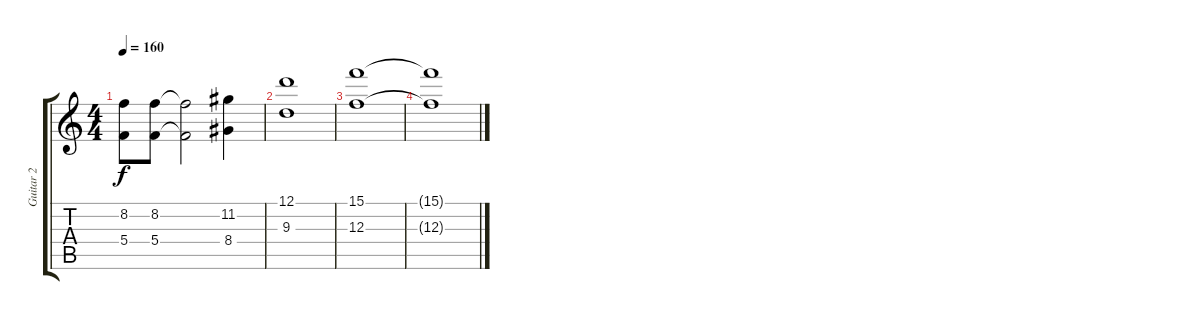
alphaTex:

\track ("Guitar 2" "Guitar 2") {instrument distortionguitar}
\staff {score tabs}
\tuning (D4 A3 F3 C3 G2 C2) {hide}
\ts (4 4)
\tempo 160
\clef g2
\ks c
(8.2 5.4).8{dy f} (8.2 5.4).8 (8.2{t} 5.4{t}).2 (11.2 8.4).4 |
(12.1 9.3).1 |
(15.1 12.3).1 |
(15.1{t} 12.3{t}).1
